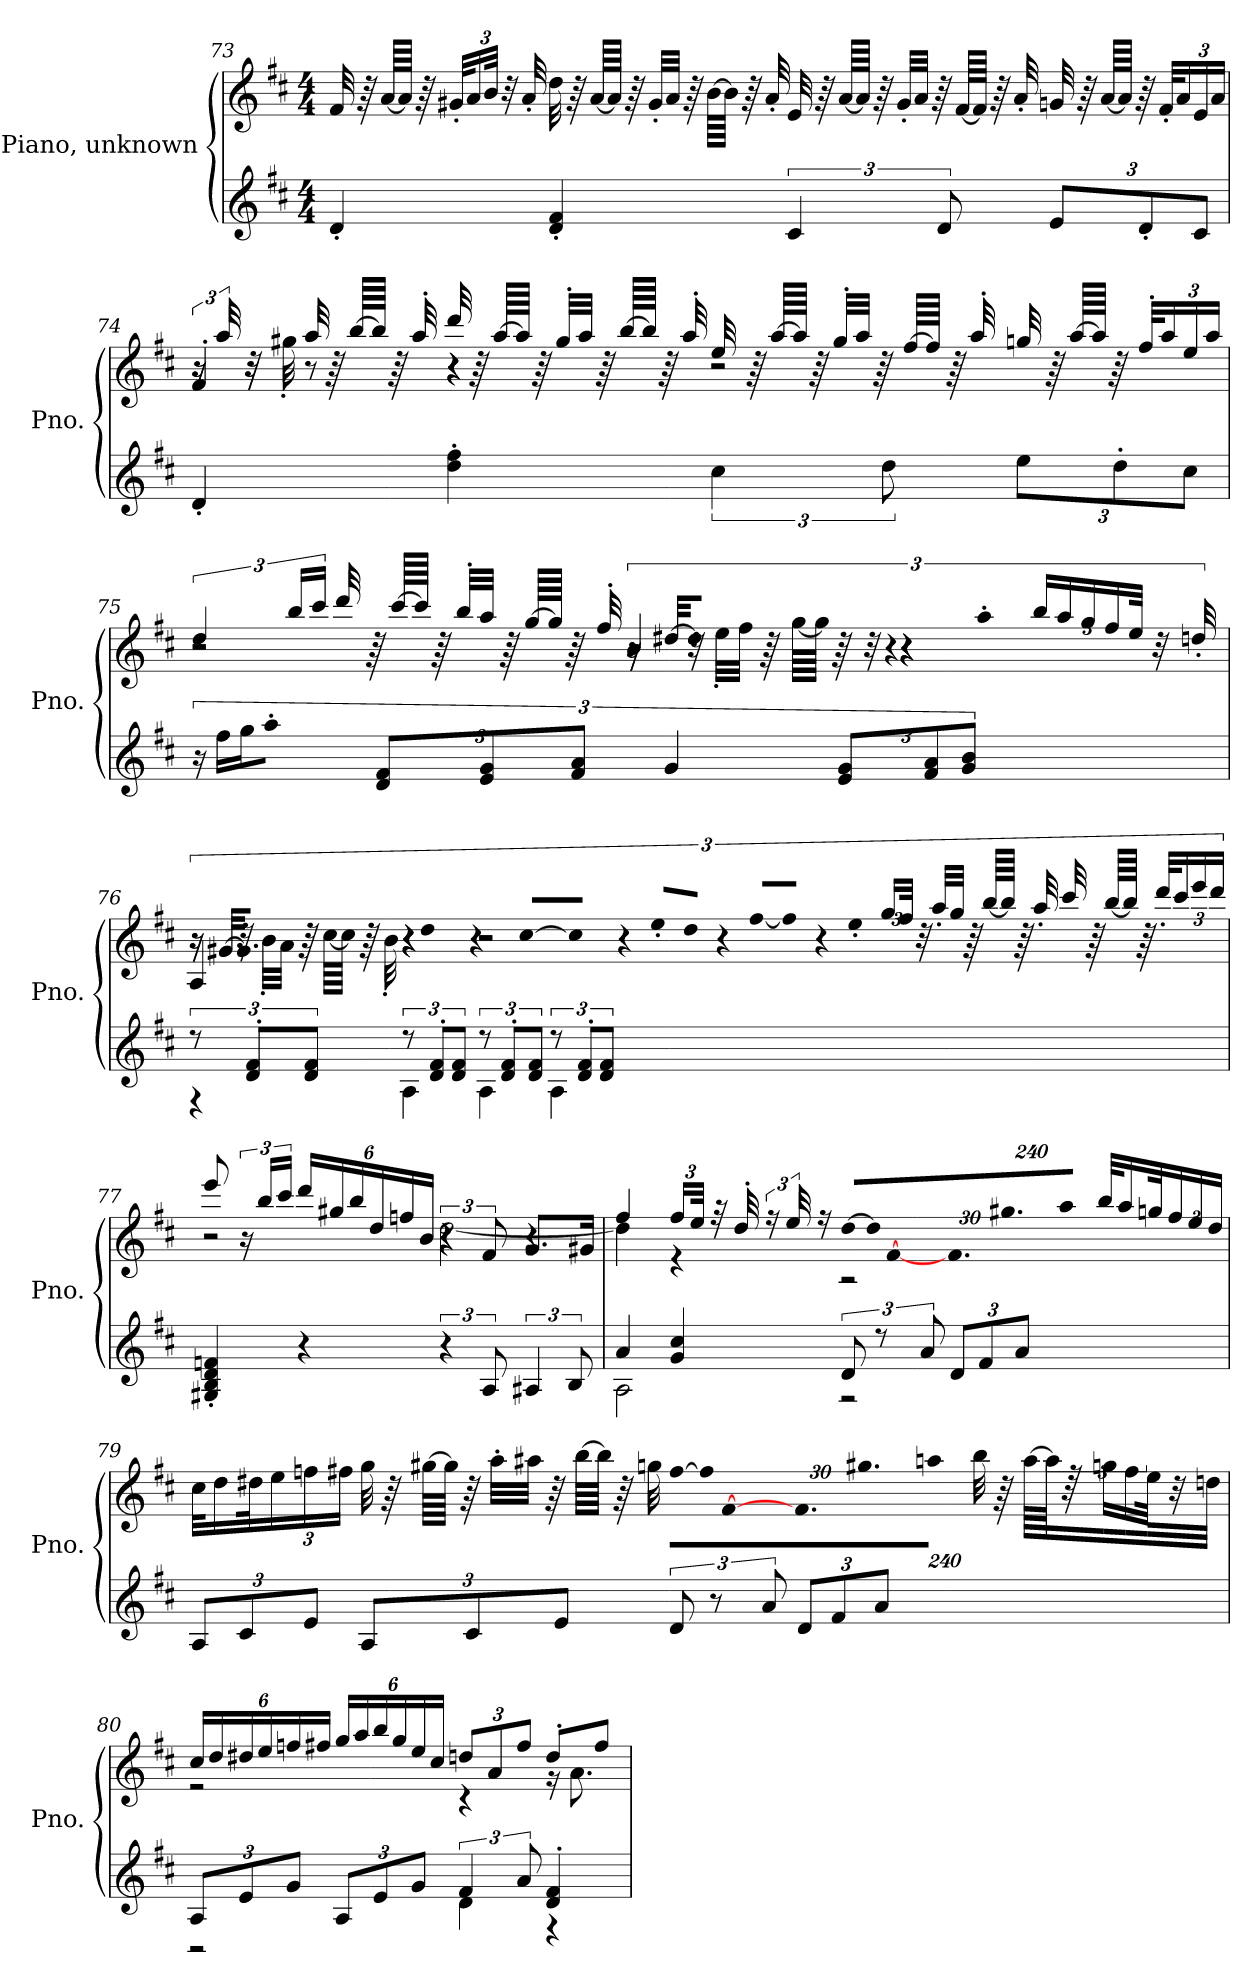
**kern	**kern
*part1	*part1
*staff2	*staff1
*I"Piano, unknown	*
*I'Pno.	*
!!LO:LB:g=z
*clefG2	*clefG2
*k[f#c#]	*k[f#c#]
*M4/4	*M4/4
=73	=73
4d'/	32f#/
.	64r
.	[64a/LLLL
.	64a/JJJJ]
.	64r
.	32g#X'/KLL
*	*Xbrackettup
.	24a/
.	48b/JJk
.	32r
.	32a'/
4d/' 4f#/'	32dd\
.	64r
.	[64a/LLLL
.	64a/JJJJ]
.	64r
.	32g#'/LLL
.	32a/JJJ
.	64r
.	[64b\LLLL
.	64b\JJJJ]
.	64r
.	32a'/
6c#/	32e/
.	64r
.	[64a/LLLL
.	64a/JJJJ]
.	64r
.	32g#'/LLL
.	32a/JJJ
.	64r
12d/	.
.	[64f#/LLLL
.	64f#/JJJJ]
.	64r
.	32a'/
*Xbrackettup	*
12e/L	32gn/
.	64r
.	[64a/LLLL
.	64a/JJJJ]
.	64r
12d'/	.
.	32f#'/KLL
.	24a/
12c#/J	24e/
.	24a/JJ
!!LO:LB:g=z
=74	=74
*	*brackettup
*	*^
*	*	*^
4d'/	24r	16r	4f#'/
.	48aa/	.	.
.	16r	32r	.
.	.	32gg#X'\	.
.	32aa/	8r	.
.	64r	.	.
.	[64bb/LLLL	.	.
.	64bb/JJJJ]	.	.
.	64r	.	.
.	32aa'/	.	.
4dd\' 4ff#\'	32ddd/	4r	4r
.	64r	.	.
.	[64aa/LLLL	.	.
.	64aa/JJJJ]	.	.
.	64r	.	.
.	32gg#'/LLL	.	.
.	32aa/JJJ	.	.
.	64r	.	.
.	[64bb/LLLL	.	.
.	64bb/JJJJ]	.	.
.	64r	.	.
.	32aa'/	.	.
*brackettup	*	*	*
6cc#\	32ee/	2r	2r
.	64r	.	.
.	[64aa/LLLL	.	.
.	64aa/JJJJ]	.	.
.	64r	.	.
.	32gg#'/LLL	.	.
.	32aa/JJJ	.	.
.	64r	.	.
12dd\	.	.	.
.	[64ff#/LLLL	.	.
.	64ff#/JJJJ]	.	.
.	64r	.	.
.	32aa'/	.	.
*Xbrackettup	*	*	*
12ee\L	32ggn/	.	.
.	64r	.	.
.	[64aa/LLLL	.	.
.	64aa/JJJJ]	.	.
.	64r	.	.
12dd'\	.	.	.
.	32ff#'/KLL	.	.
*	*Xbrackettup	*	*
.	24aa/	.	.
12cc#\J	24ee/	.	.
.	24aa/JJ	.	.
!!LO:PB:g=z	!!	!!
=75	=75	=75	=75
*brackettup	*brackettup	*	*
24r	6dd/	2r	2r
24ff#\LL	.	.	.
24gg\J	.	.	.
8aa'\J	.	.	.
.	24bb/LL	.	.
.	24ccc#/JJ	.	.
*Xbrackettup	*	*	*
12d/ 12f#/L	32ddd/	.	.
.	64r	.	.
.	[64ccc#/LLLL	.	.
.	64ccc#/JJJJ]	.	.
.	64r	.	.
12e/ 12g/	.	.	.
.	32bb'/LLL	.	.
.	32aa/JJJ	.	.
.	64r	.	.
12f#/ 12a/J	.	.	.
.	[64gg/LLLL	.	.
.	64gg/JJJJ]	.	.
.	64r	.	.
.	32ff#'/	.	.
4g/	24r	16r	4b/
.	[48dd#X/KKL	.	.
.	8dd#/J]	32r	.
.	.	32ee'\LLL	.
.	.	32ff#\JJJ	.
.	.	64r	.
.	.	[64gg\LLLL	.
.	32r	64gg\JJJJ]	.
.	.	64r	.
.	32aa'/	32r	.
*	*Xbrackettup	*	*
12e/ 12g/L	24bb/LL	4r	4r
.	24aa/	.	.
12f#/ 12a/	24gg/	.	.
.	24ff#/	.	.
12g/ 12b/J	48ee/JJk	.	.
.	32r	.	.
.	32ddn'/	.	.
!!LO:LB:g=z	!!	!!
=76	=76	=76	=76
*brackettup	*brackettup	*	*
*^	*	*	*
12r	4r	24r	16r	4A/
.	.	[48g#X/KKL	.	.
.	.	8.g#/J]	32r	.
12d/' 12f#/'L	.	.	.	.
.	.	.	32b'\LLL	.
.	.	.	32a\JJJ	.
.	.	.	64r	.
12d/ 12f#/J	.	.	.	.
.	.	.	[64cc#\LLLL	.
.	.	.	64cc#\JJJJ]	.
.	.	.	64r	.
.	.	.	32b'\	.
12r	4A\	32dd/	4r	4r
.	.	64r	.	.
.	.	[64cc#/LLLL	.	.
.	.	64cc#/JJJJ]	.	.
.	.	64r	.	.
12d/' 12f#/'L	.	.	.	.
.	.	32ee'/LLL	.	.
.	.	32dd/JJJ	.	.
.	.	64r	.	.
12d/ 12f#/J	.	.	.	.
.	.	[64ff#/LLLL	.	.
.	.	64ff#/JJJJ]	.	.
.	.	64r	.	.
.	.	32ee'/	.	.
*	*	*Xbrackettup	*	*
12r	4A\	24gg/LL	2r	2r
.	.	48ff#/JJk	.	.
.	.	32r	.	.
12d/' 12f#/'L	.	.	.	.
.	.	32aa'/LLL	.	.
.	.	32gg/JJJ	.	.
.	.	64r	.	.
12d/ 12f#/J	.	.	.	.
.	.	[64bb/LLLL	.	.
.	.	64bb/JJJJ]	.	.
.	.	64r	.	.
.	.	32aa'/	.	.
12r	4A\	32ccc#/	.	.
.	.	64r	.	.
.	.	[64bb/LLLL	.	.
.	.	64bb/JJJJ]	.	.
.	.	64r	.	.
12d/' 12f#/'L	.	.	.	.
.	.	32ddd'/KLL	.	.
.	.	24ccc#/	.	.
12d/ 12f#/J	.	24eee/	.	.
.	.	24ddd/JJ	.	.
*v	*v	*	*	*
!!LO:LB:g=z	!!	!!
=77	=77	=77	=77
4G#X/' 4B/' 4d/' 4fn/'	8eee/	2r	2r
*	*brackettup	*	*
.	24r	.	.
.	24bb/LL	.	.
.	24ccc#/JJ	.	.
*	*Xbrackettup	*	*
4r	24ddd/LL	.	.
.	24gg#X/	.	.
.	24bb/	.	.
.	24dd/	.	.
.	24ffn/	.	.
.	24b/JJ	.	.
*	*brackettup	*	*
6r	6r	[2dd\	4r
12A/	12f#/	.	.
6A#X/	4r	.	8.g/L
12B/	.	.	.
.	.	.	16g#X/Jk
*	*	*v	*v
=78	=78	=78
*^	*	*
4a/	2A\	4ff#/	4dd\]
*	*	*Xbrackettup	*
4g/ 4cc#/	.	24ff#/LL	4r
.	.	48ee/JJk	.
.	.	32r	.
.	.	32dd'/	.
*	*	*brackettup	*
.	.	24r	.
.	.	48ee/	.
.	.	16r	.
*	*	*Xbrackettup	*
!	!	!LO:N:vis=16	!
12d/	2r	[1920%137dd/LL	2r
!	!	!LO:N:vis=64	!
.	.	960%17dd/LL]	.
12r	.	.	.
!	!	!LO:N:vis=64	!
.	.	[960%17f#/J	.
.	.	1920ryy	.
!	!	!LO:N:vis=32.	!
.	.	1920%103f#/]	.
!	!	!LO:N:vis=32.	!
.	.	1920%103gg#X/	.
12a/	.	.	.
!	!	!LO:N:vis=32	!
.	.	640%23aa/JJJ	.
*Xbrackettup	*	*	*
12d/L	.	.	.
.	.	32bb/KLL	.
.	.	16aa/	.
12f#/	.	.	.
.	.	32ggn/K	.
.	.	24ff#/	.
12a/J	.	.	.
.	.	24ee/	.
.	.	24dd/JJ	.
1920ryy	1920ryy	.	1920ryy
*v	*v	*	*
*	*v	*v
!!LO:LB:g=z
=79	=79
12A/L	32cc#\KLL
.	16dd\
12c#/	.
.	32dd#X\K
.	24ee\
12e/J	24ffn\
.	24ff#X\JJ
12A/L	32gg\
.	64r
.	[64gg#X\LLLL
.	64gg#\JJJJ]
.	64r
12c#/	.
.	32aa'\LLL
.	32aa#X\JJJ
.	64r
12e/J	.
.	[64bb\LLLL
.	64bb\JJJJ]
.	64r
.	32ggn\
*brackettup	*
!	!LO:N:vis=16
12d/	[1920%137ff#\LL
!	!LO:N:vis=64
.	960%17ff#\LL]
12r	.
!	!LO:N:vis=64
.	[960%17f#\J
.	1920ryy
!	!LO:N:vis=32.
.	1920%103f#\]
!	!LO:N:vis=32.
.	1920%103gg#X\
12a/	.
!	!LO:N:vis=32
.	640%23aan\JJJ
*Xbrackettup	*
12d/L	.
.	32bb\
.	64r
.	[64aa\LLLL
*	*brackettup
.	96aa\JJJJ]
.	96r
12f#/	.
.	24ggn\LL
*	*Xbrackettup
.	24ff#\
12a/J	.
.	48ee\JJk
.	32r
.	32ddn\
1920ryy	.
!!LO:LB:g=z
=80	=80
*^	*^
12A/L	2r	24cc#/LL	2r
.	.	24dd/	.
12e/	.	24dd#X/	.
.	.	24ee/	.
12g/J	.	24ffn/	.
.	.	24ff#X/JJ	.
12A/L	.	24gg/LL	.
.	.	24aa/	.
12e/	.	24bb/	.
.	.	24gg/	.
12g/J	.	24ee/	.
.	.	24cc#/JJ	.
*brackettup	*	*	*
6f#/	4d\	12ddn/L	4r
.	.	12a/	.
12a/	.	12ff#/J	.
4d/' 4f#/'	4r	8dd'/L	16r
.	.	.	8.a\
.	.	8ff#/J	.
*v	*v	*	*
*	*v	*v
=	=
*-	*-
